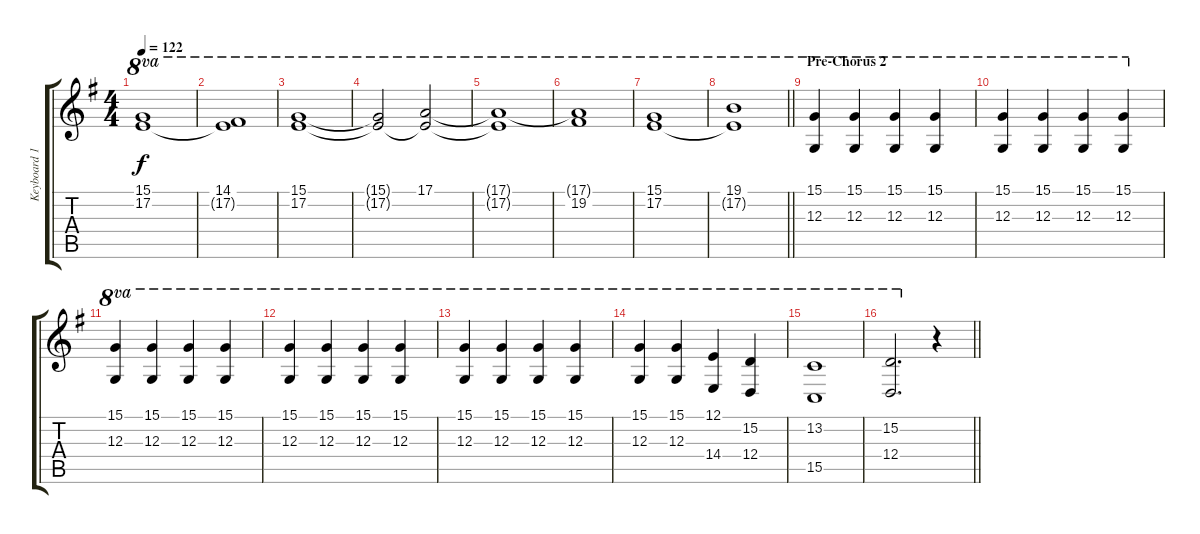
\track ("Keyboard 1" "Keyboard 1") {instrument stringensemble1}
\staff {score tabs}
\tuning (E4 B3 G3 D3 A2 E2) {hide}
\ts (4 4)
\tempo 122
\clef g2
\ks eminor
(15.1{t} 17.2{t}).1{ot 8va dy f} |
(14.1 17.2{t}).1{ot 8va} |
(15.1 17.2).1{ot 8va} |
(15.1{t} 17.2{t}).2{ot 8va} (17.1 17.2{t}).2{ot 8va} |
(17.1{t} 17.2{t}).1{ot 8va} |
(17.1{t} 19.2).1{ot 8va} |
(15.1 17.2).1{ot 8va} |
\barLineRight lightlight
(19.1 17.2{t}).1{ot 8va} |
\section ("" "Pre-Chorus 2")
(15.1 12.3).4{ot 8va} (15.1 12.3).4{ot 8va} (15.1 12.3).4{ot 8va} (15.1 12.3).4{ot 8va} |
(15.1 12.3).4{ot 8va} (15.1 12.3).4{ot 8va} (15.1 12.3).4{ot 8va} (15.1 12.3).4{ot 8va} |
(15.1 12.3).4{ot 8va} (15.1 12.3).4{ot 8va} (15.1 12.3).4{ot 8va} (15.1 12.3).4{ot 8va} |
(15.1 12.3).4{ot 8va} (15.1 12.3).4{ot 8va} (15.1 12.3).4{ot 8va} (15.1 12.3).4{ot 8va} |
(15.1 12.3).4{ot 8va} (15.1 12.3).4{ot 8va} (15.1 12.3).4{ot 8va} (15.1 12.3).4{ot 8va} |
(15.1 12.3).4{ot 8va} (15.1 12.3).4{ot 8va} (12.1 14.4).4{ot 8va} (15.2 12.4).4{ot 8va} |
(13.2 15.5).1{ot 8va} |
\barLineRight lightlight
(15.2 12.4).2{d ot 8va} r.4
